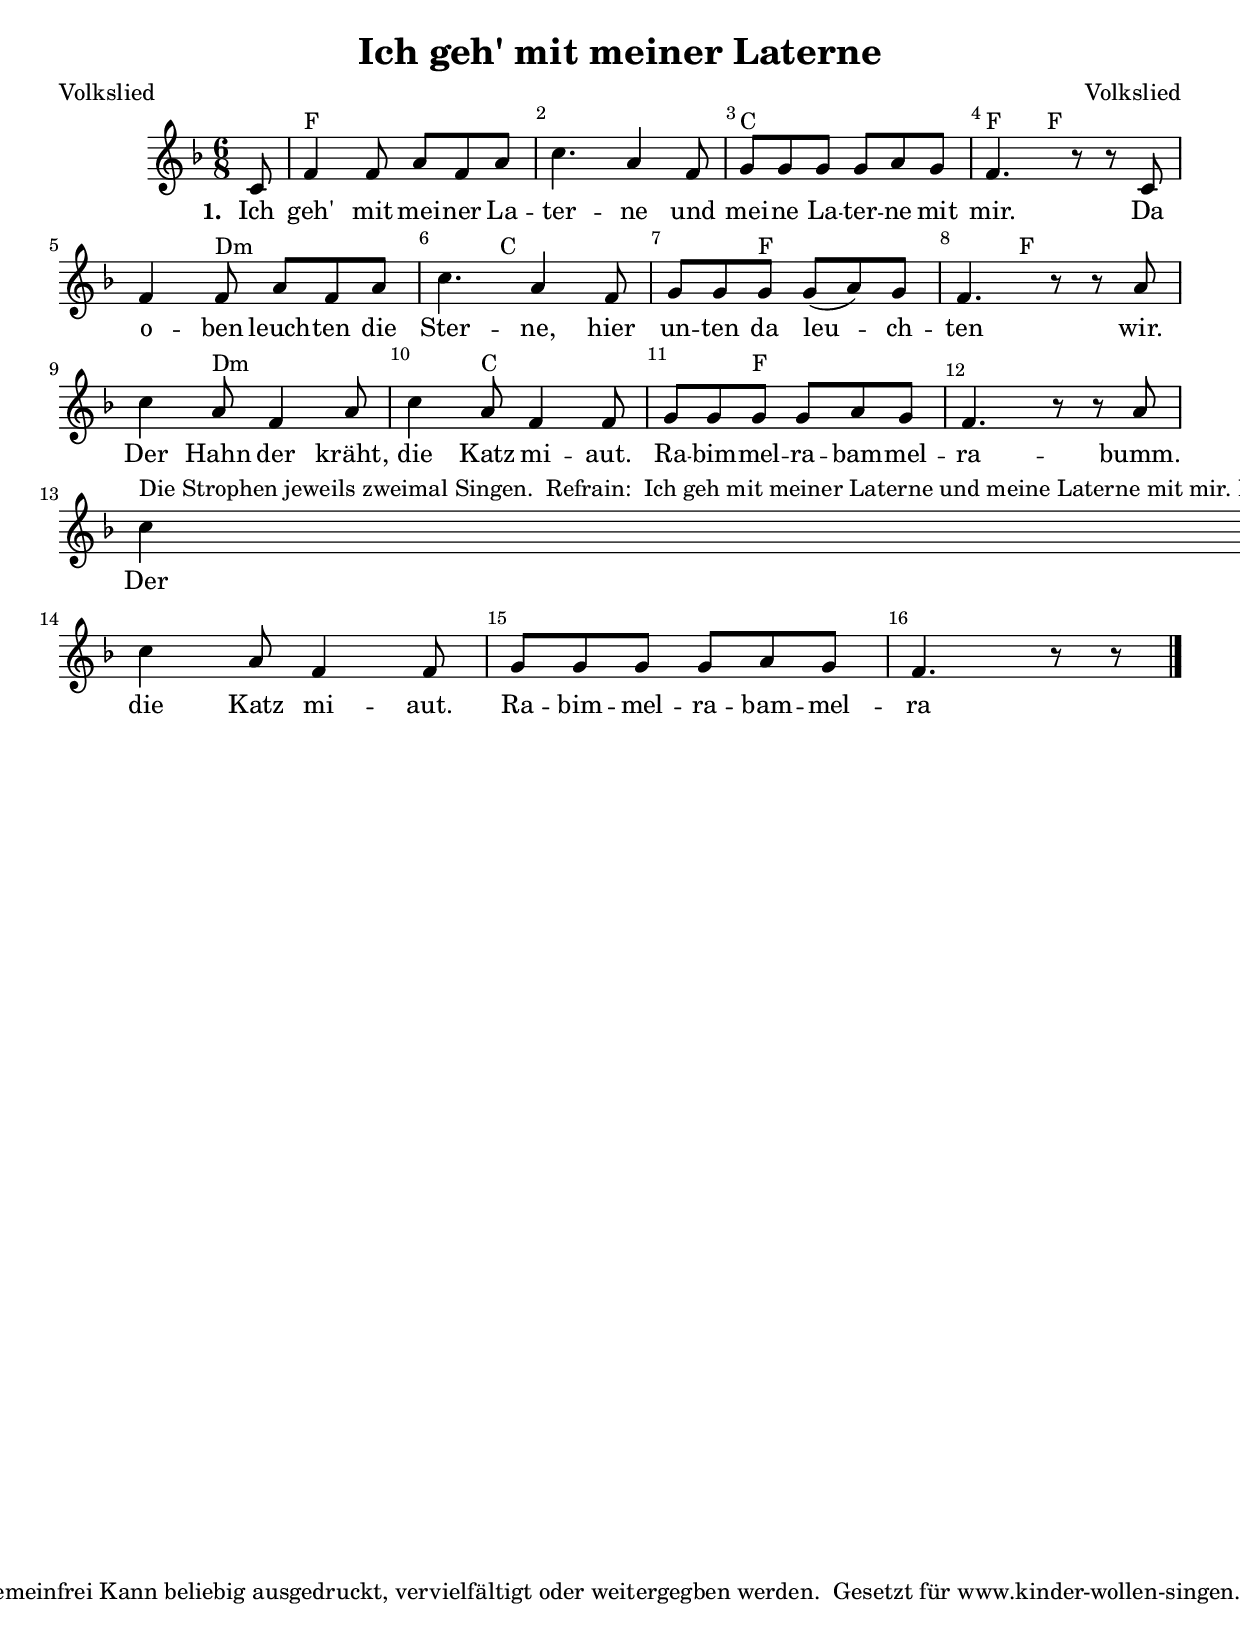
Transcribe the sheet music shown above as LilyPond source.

%=============================================
%   created by MuseScore Version: 0.9.6
%          Freitag, 4. Februar 2011
%=============================================

\version "2.12.0"



#(set-default-paper-size "a4")

\paper {
  line-width    = 190\mm
  left-margin   = 10\mm
  top-margin    = 10\mm
  bottom-margin = 20\mm
  %%indent = 0 \mm 
  %%set to ##t if your score is less than one page: 
  ragged-last-bottom = ##t 
  ragged-bottom = ##f  
  %% in orchestral scores you probably want the two bold slashes 
  %% separating the systems: so uncomment the following line: 
  %% system-separator-markup = \slashSeparator 
  }

\header {
    title = "Ich geh' mit meiner Laterne"
    composer = "Volkslied"
    poet = "Volkslied"
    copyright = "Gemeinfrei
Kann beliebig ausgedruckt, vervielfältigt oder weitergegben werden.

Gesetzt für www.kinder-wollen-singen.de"
    }

AvoiceAA = \relative c'{
    \set Staff.instrumentName = #""
    \set Staff.shortInstrumentName = #""
    \clef treble
    %staffkeysig
    \key f \major 
    %barkeysig: 
    \key f \major 
    %bartimesig: 
    \time 6/8 
    \partial 8
    c8     f4 f8 a f a      | % 1
    c4. a4 f8      | % 2
    g g g g a g      | % 3
    f4. r8 r c      | % 4
    f4 f8 a f a      | % 5
    c4. a4 f8      | % 6
    g g g g( a) g      | % 7
    f4. r8 r a      | % 8
    c4 a8 f4 a8      | % 9
    c4 a8 f4 f8      | % 10
    g g g g a g      | % 11
    f4. r8 r a      | % 12
    c4 ^\markup {\upright  "Die Strophen jeweils zweimal Singen.

Refrain: 
Ich geh mit meiner Laterne
und meine Laterne mit mir.
Da oben leuchten die Sterne
und unten da leuchten wir.

1. Der Hahn der kräht, die Katz miaut. Rabimmel, rabammel, rabumm.
2. Ein Lichtermeer zu Martins Ehr.  Rabimmel, rabammel, rabumm.
3. Laternenlicht, verlösch mir nicht. Rabimmel, rabammel, rabumm.
4. Ein Kuchenduft, liegt in der Luft. Rabimmel, rabammel, rabumm.
5. Der Martinsmann, der zieht voran. Rabimmel, rabammel, rabumm.
6. Wie schön es klingt, wenn jeder singt. Rabimmel, rabammel, rabumm.
7. Beschenkt uns heut, ihr lieben Leut. Rabimmel, rabammel, rabumm.
8. Mein Licht ist aus, ich geh nach Haus. Rabimmel, rabammel, rabumm."} a8 f4 a8      | % 13
    c4 a8 f4 f8      | % 14
    g g g g a g      | % 15
    f4. r8 r \bar "|." 
}% end of last bar in partorvoice

      ApartAverseA = \lyricmode { \set stanza = " 1. " Ich geh' mit mei -- ner La -- ter -- ne und mei -- ne La -- ter -- ne mit mir. Da o -- ben leuch -- ten die Ster -- ne, hier un -- ten da leu -- ch -- ten wir. Der Hahn  der  kräht, die Katz  mi -- aut. Ra -- bim -- mel -- ra -- bam -- mel -- ra -- bumm. Der Hahn  der  kräht, die Katz  mi -- aut. Ra -- bim -- mel -- ra -- bam -- mel -- ra -- bumm. }
theChords = \chordmode { 
                    s8             f1. c2. f4 f2. d2.:m c2. f2. f2. d2.:m c2. f4 }%%end of chordlist 


\score { 
    << 
    \new ChordNames { \theChords } 
        \context Staff = ApartA << 
            \context Voice = AvoiceAA \AvoiceAA
        >>

         \context Lyrics = ApartAverseA\lyricsto AvoiceAA  \ApartAverseA



      \set Score.skipBars = ##t
      %%\set Score.melismaBusyProperties = #'()
      \override Score.BarNumber #'break-visibility = #end-of-line-invisible %%every bar is numbered.!!!
      %% remove previous line to get barnumbers only at beginning of system.
       #(set-accidental-style 'modern-cautionary)
      \set Score.markFormatter = #format-mark-box-letters %%boxed rehearsal-marks
       \override Score.TimeSignature #'style = #'() %%makes timesigs always numerical
      %% remove previous line to get cut-time/alla breve or common time 
      \set Score.pedalSustainStyle = #'mixed 
       %% make spanners comprise the note it end on, so that there is no doubt that this note is included.
       \override Score.TrillSpanner #'(bound-details right padding) = #-2
      \override Score.TextSpanner #'(bound-details right padding) = #-1
      %% Lilypond's normal textspanners are too weak:  
      \override Score.TextSpanner #'dash-period = #1
      \override Score.TextSpanner #'dash-fraction = #0.5
      %% lilypond chordname font, like mscore jazzfont, is both far too big and extremely ugly (olagunde@start.no):
      \override Score.ChordName #'font-family = #'roman 
      \override Score.ChordName #'font-size =#0 
      %% In my experience the normal thing in printed scores is maj7 and not the triangle. (olagunde):
      \set Score.majorSevenSymbol = \markup {maj7}
  >>

  %% Boosey and Hawkes, and Peters, have barlines spanning all staff-groups in a score,
  %% Eulenburg and Philharmonia, like Lilypond, have no barlines between staffgroups.
  %% If you want the Eulenburg/Lilypond style, comment out the following line:
  \layout {\context {\Score \consists Span_bar_engraver}}
}%% end of score-block 

#(set-global-staff-size 20)
